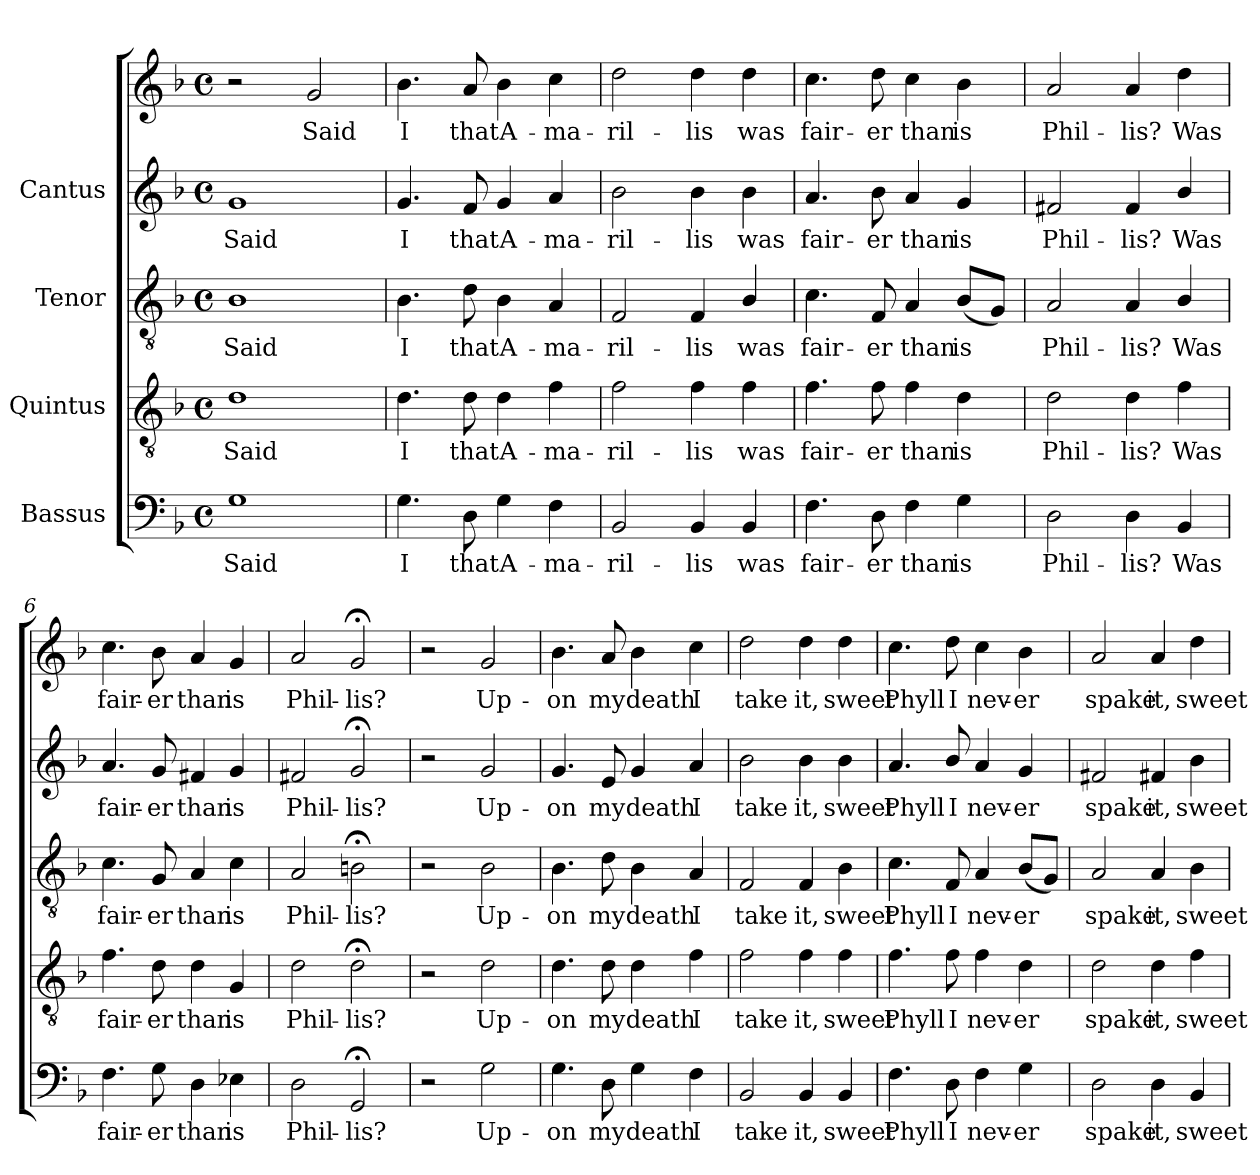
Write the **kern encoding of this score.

**kern	**text	**kern	**text	**kern	**text	**kern	**text	**kern	**text
*part4	*part4	*part3	*part3	*part2	*part2	*part1	*part1	*part1	*part1
*staff5	*staff5	*staff4	*staff4	*staff3	*staff3	*staff2	*staff2	*staff1	*staff1
*I"Bassus	*	*I"Quintus	*	*I"Tenor	*	*I"Cantus	*	*	*
!!LO:PB:g=z
*stria5	*	*stria5	*	*stria5	*	*stria5	*	*stria5	*
*clefF4	*	*clefGv2	*	*clefGv2	*	*clefG2	*	*clefG2	*
*k[b-]	*	*k[b-]	*	*k[b-]	*	*k[b-]	*	*k[b-]	*
*F:	*	*F:	*	*F:	*	*F:	*	*F:	*
*M4/4	*	*M4/4	*	*M4/4	*	*M4/4	*	*M4/4	*
*met(c)	*	*met(c)	*	*met(c)	*	*met(c)	*	*met(c)	*
*MM150	*	*MM150	*	*MM150	*	*MM150	*	*MM150	*
=1	=1	=1	=1	=1	=1	=1	=1	=1	=1
!	!LO:LY:b:cj	!	!LO:LY:b:cj	!	!LO:LY:b:cj	!	!LO:LY:b:cj	!	!
1G	Said	1d	Said	1B-	Said	1g	Said	2r	.
!	!	!	!	!	!	!	!	!	!LO:LY:b:cj
.	.	.	.	.	.	.	.	2g/	Said
=2	=2	=2	=2	=2	=2	=2	=2	=2	=2
!	!LO:LY:b:cj	!	!LO:LY:b:cj	!	!LO:LY:b:cj	!	!LO:LY:b:cj	!	!LO:LY:b:cj
4.G\	I	4.d\	I	4.B-\	I	4.g/	-I	4.b-\	I
!	!LO:LY:b:cj	!	!LO:LY:b:cj	!	!LO:LY:b:cj	!	!LO:LY:b:cj	!	!LO:LY:b:cj
8D\	that	8d\	that	8d\	that	8f/	that	8a/	that
!	!LO:LY:b:cj	!	!LO:LY:b:cj	!	!LO:LY:b:cj	!	!LO:LY:b:cj	!	!LO:LY:b:cj
4G\	A-	4d\	A-	4B-\	A-	4g/	A-	4b-\	A-
!	!LO:LY:b:cj	!	!LO:LY:b:cj	!	!LO:LY:b:cj	!	!LO:LY:b:cj	!	!LO:LY:b:cj
4F\	-ma-	4f\	-ma-	4A/	-ma-	4a/	-ma-	4cc\	-ma-
=3	=3	=3	=3	=3	=3	=3	=3	=3	=3
!	!LO:LY:b:cj	!	!LO:LY:b:cj	!	!LO:LY:b:cj	!	!LO:LY:b:cj	!	!LO:LY:b:cj
2BB-/	-ril-	2f\	-ril-	2F/	-ril-	2b-\	ril-	2dd\	-ril-
!	!LO:LY:b:cj	!	!LO:LY:b:cj	!	!LO:LY:b:cj	!	!LO:LY:b:cj	!	!LO:LY:b:cj
4BB-/	-lis	4f\	-lis	4F/	-lis	4b-\	-lis	4dd\	-lis
!	!LO:LY:b:cj	!	!LO:LY:b:cj	!	!LO:LY:b:cj	!	!LO:LY:b:cj	!	!LO:LY:b:cj
4BB-/	was	4f\	was	4B-/	was	4b-\	was	4dd\	was
=4	=4	=4	=4	=4	=4	=4	=4	=4	=4
!	!LO:LY:b:cj	!	!LO:LY:b:cj	!	!LO:LY:b:cj	!	!LO:LY:b:cj	!	!LO:LY:b:cj
4.F\	fair-	4.f\	fair-	4.c\	fair-	4.a/	fair-	4.cc\	fair-
!	!LO:LY:b:cj	!	!LO:LY:b:cj	!	!LO:LY:b:cj	!	!LO:LY:b:cj	!	!LO:LY:b:cj
8D\	-er	8f\	-er	8F/	-er	8b-\	-er	8dd\	-er
!	!LO:LY:b:cj	!	!LO:LY:b:cj	!	!LO:LY:b:cj	!	!LO:LY:b:cj	!	!LO:LY:b:cj
4F\	than	4f\	than	4A/	than	4a/	than	4cc\	than
!	!LO:LY:b:cj	!	!LO:LY:b:cj	!	!LO:LY:b:cj	!	!LO:LY:b:cj	!	!LO:LY:b:cj
4G\	is	4d\	is	(<8B-/L	is	4g/	is	4b-\	is
!	!	!	!	!	!LO:LY:b:cj	!	!	!	!
.	.	.	.	8G/J)	.	.	.	.	.
=5	=5	=5	=5	=5	=5	=5	=5	=5	=5
!	!LO:LY:b:cj	!	!LO:LY:b:cj	!	!LO:LY:b:cj	!	!LO:LY:b:cj	!	!LO:LY:b:cj
2D\	Phil-	2d\	Phil-	2A/	Phil-	2f#X/	Phil-	2a/	Phil-
!	!LO:LY:b:cj	!	!LO:LY:b:cj	!	!LO:LY:b:cj	!	!LO:LY:b:cj	!	!LO:LY:b:cj
4D\	-lis?	4d\	-lis?	4A/	-lis?	4f#/	-lis?	4a/	-lis?
!	!LO:LY:b:cj	!	!LO:LY:b:cj	!	!LO:LY:b:cj	!	!LO:LY:b:cj	!	!LO:LY:b:cj
4BB-/	Was	4f\	Was	4B-/	Was	4b-/	Was	4dd\	Was
!!LO:LB:g=z
=6	=6	=6	=6	=6	=6	=6	=6	=6	=6
!	!LO:LY:b:cj	!	!LO:LY:b:cj	!	!LO:LY:b:cj	!	!LO:LY:b:cj	!	!LO:LY:b:cj
4.F\	fair-	4.f\	fair-	4.c\	fair-	4.a/	fair-	4.cc\	fair-
!	!LO:LY:b:cj	!	!LO:LY:b:cj	!	!LO:LY:b:cj	!	!LO:LY:b:cj	!	!LO:LY:b:cj
8G\	-er	8d\	-er	8G/	-er	8g/	-er	8b-\	-er
!	!LO:LY:b:cj	!	!LO:LY:b:cj	!	!LO:LY:b:cj	!	!LO:LY:b:cj	!	!LO:LY:b:cj
4D\	than	4d\	than	4A/	than	4f#X/	than	4a/	than
!	!LO:LY:b:cj	!	!LO:LY:b:cj	!	!LO:LY:b:cj	!	!LO:LY:b:cj	!	!LO:LY:b:cj
4E-X\	is	4G/	is	4c\	is	4g/	is	4g/	is
=7	=7	=7	=7	=7	=7	=7	=7	=7	=7
!	!LO:LY:b:cj	!	!LO:LY:b:cj	!	!LO:LY:b:cj	!	!LO:LY:b:cj	!	!LO:LY:b:cj
2D\	Phil-	2d\	Phil-	2A/	Phil-	2f#X/	Phil-	2a/	Phil-
!	!LO:LY:b:cj	!	!LO:LY:b:cj	!	!LO:LY:b:cj	!	!LO:LY:b:cj	!	!LO:LY:b:cj
2GG;</	-lis?	2d;<\	-lis?	2Bn;<\	-lis?	2g;</	-lis?	2g;</	-lis?
=8	=8	=8	=8	=8	=8	=8	=8	=8	=8
2r	.	2r	.	2r	.	2r	.	2r	.
!	!LO:LY:b:cj	!	!LO:LY:b:cj	!	!LO:LY:b:cj	!	!LO:LY:b:cj	!	!LO:LY:b:cj
2G\	Up-	2d\	Up-	2B-\	Up-	2g/	-Up-	2g/	Up-
=9	=9	=9	=9	=9	=9	=9	=9	=9	=9
!	!LO:LY:b:cj	!	!LO:LY:b:cj	!	!LO:LY:b:cj	!	!LO:LY:b:cj	!	!LO:LY:b:cj
4.G\	-on	4.d\	-on	4.B-\	-on	4.g/	on	4.b-\	-on
!	!LO:LY:b:cj	!	!LO:LY:b:cj	!	!LO:LY:b:cj	!	!LO:LY:b:cj	!	!LO:LY:b:cj
8D\	my	8d\	my	8d\	my	8e/	my	8a/	my
!	!LO:LY:b:cj	!	!LO:LY:b:cj	!	!LO:LY:b:cj	!	!LO:LY:b:cj	!	!LO:LY:b:cj
4G\	death	4d\	death	4B-\	death	4g/	death	4b-\	death
!	!LO:LY:b:cj	!	!LO:LY:b:cj	!	!LO:LY:b:cj	!	!LO:LY:b:cj	!	!LO:LY:b:cj
4F\	I	4f\	I	4A/	I	4a/	I	4cc\	I
=10	=10	=10	=10	=10	=10	=10	=10	=10	=10
!	!LO:LY:b:cj	!	!LO:LY:b:cj	!	!LO:LY:b:cj	!	!LO:LY:b:cj	!	!LO:LY:b:cj
2BB-/	take	2f\	take	2F/	take	2b-\	take	2dd\	take
!	!LO:LY:b:cj	!	!LO:LY:b:cj	!	!LO:LY:b:cj	!	!LO:LY:b:cj	!	!LO:LY:b:cj
4BB-/	it,	4f\	it,	4F/	it,	4b-\	it,	4dd\	it,
!	!LO:LY:b:cj	!	!LO:LY:b:cj	!	!LO:LY:b:cj	!	!LO:LY:b:cj	!	!LO:LY:b:cj
4BB-/	sweet	4f\	sweet	4B-\	sweet	4b-\	sweet	4dd\	sweet
!!LO:PB:g=z
=11	=11	=11	=11	=11	=11	=11	=11	=11	=11
!	!LO:LY:b:cj	!	!LO:LY:b:cj	!	!LO:LY:b:cj	!	!LO:LY:b:cj	!	!LO:LY:b:cj
4.F\	Phyll	4.f\	Phyll	4.c\	Phyll	4.a/	Phyll	4.cc\	Phyll
!	!LO:LY:b:cj	!	!LO:LY:b:cj	!	!LO:LY:b:cj	!	!LO:LY:b:cj	!	!LO:LY:b:cj
8D\	I	8f\	I	8F/	I	8b-/	I	8dd\	I
!	!LO:LY:b:cj	!	!LO:LY:b:cj	!	!LO:LY:b:cj	!	!LO:LY:b:cj	!	!LO:LY:b:cj
4F\	nev-	4f\	nev-	4A/	nev-	4a/	nev-	4cc\	nev-
!	!LO:LY:b:cj	!	!LO:LY:b:cj	!	!LO:LY:b:cj	!	!LO:LY:b:cj	!	!LO:LY:b:cj
4G\	-er	4d\	-er	(<8B-/L	-er	4g/	-er	4b-\	-er
!	!	!	!	!	!LO:LY:b:cj	!	!	!	!
.	.	.	.	8G/J)	.	.	.	.	.
=12	=12	=12	=12	=12	=12	=12	=12	=12	=12
!	!LO:LY:b:cj	!	!LO:LY:b:cj	!	!LO:LY:b:cj	!	!LO:LY:b:cj	!	!LO:LY:b:cj
2D\	spake	2d\	spake	2A/	spake	2f#X/	spake	2a/	spake
!	!LO:LY:b:cj	!	!LO:LY:b:cj	!	!LO:LY:b:cj	!	!LO:LY:b:cj	!	!LO:LY:b:cj
4D\	it,	4d\	it,	4A/	it,	4f#X/	it,	4a/	it,
!	!LO:LY:b:cj	!	!LO:LY:b:cj	!	!LO:LY:b:cj	!	!LO:LY:b:cj	!	!LO:LY:b:cj
4BB-/	sweet	4f\	sweet	4B-\	sweet	4b-\	sweet	4dd\	sweet
=	=	=	=	=	=	=	=	=	=
*-	*-	*-	*-	*-	*-	*-	*-	*-	*-
